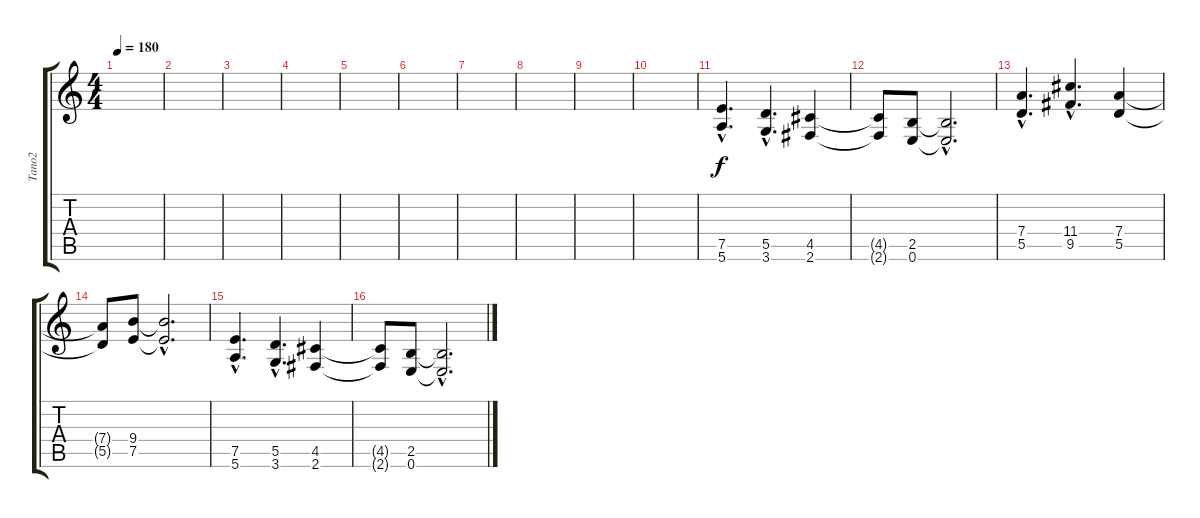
\track ("Tano2" "Tano2") {instrument distortionguitar}
\staff {score tabs}
\tuning (E4 B3 G3 D3 A2 E2) {hide}
\ts (4 4)
\tempo 180
\clef g2
\ks c
|
|
|
|
|
|
|
|
|
|
(7.5{hac} 5.6{hac}).4{d} (5.5{hac} 3.6{hac}).4{d} (4.5 2.6).4 |
(4.5{t} 2.6{t}).8 (2.5 0.6).8 (2.5{hac t} 0.6{hac t}).2{d} |
(7.4{hac} 5.5{hac}).4{d} (11.4{hac} 9.5{hac}).4{d} (7.4 5.5).4 |
(7.4{t} 5.5{t}).8 (9.4 7.5).8 (9.4{hac t} 7.5{hac t}).2{d} |
(7.5{hac} 5.6{hac}).4{d} (5.5{hac} 3.6{hac}).4{d} (4.5 2.6).4 |
(4.5{t} 2.6{t}).8 (2.5 0.6).8 (2.5{hac t} 0.6{hac t}).2{d}
